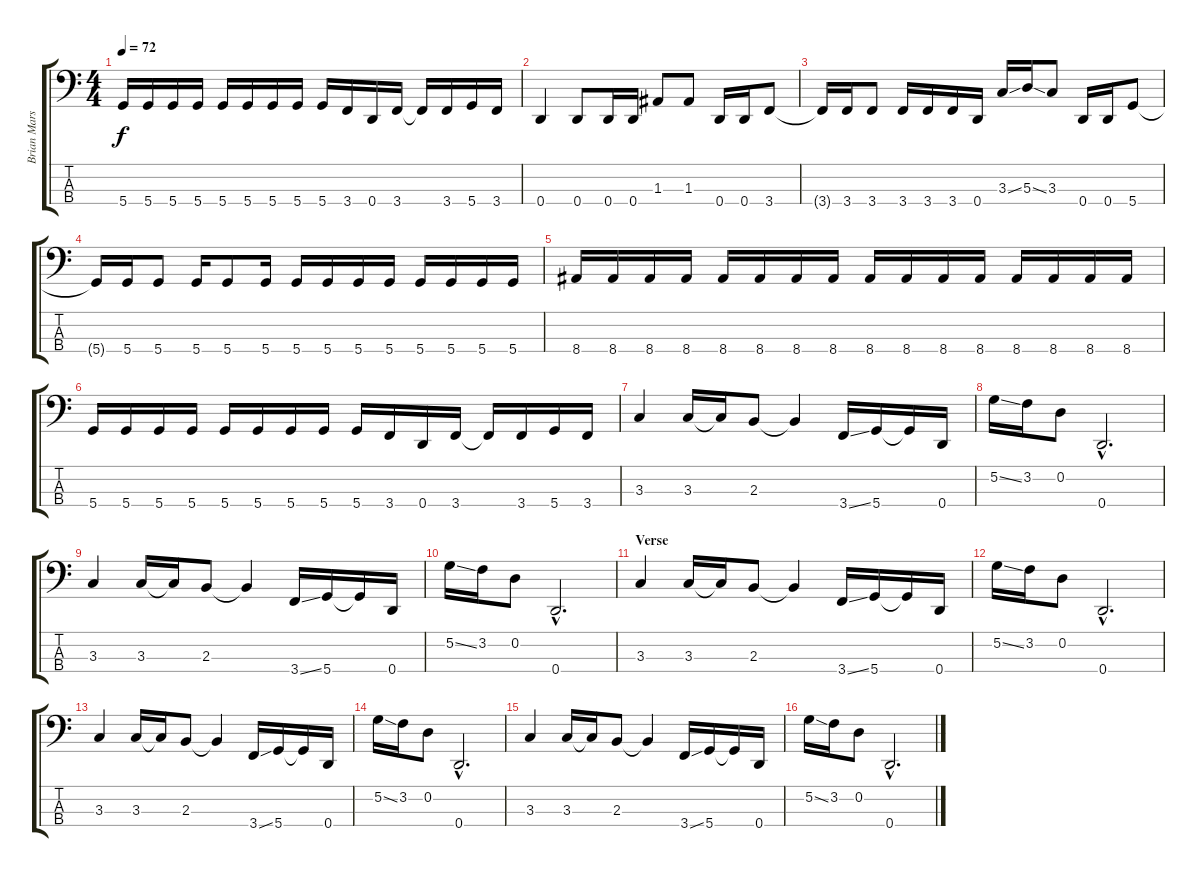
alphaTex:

\track ("Brian Marshall" "Brian Mars") {instrument electricbasspick}
\staff {score tabs}
\tuning (A2 D2 A1 D1) {hide}
\ts (4 4)
\tempo 72
\clef f4
\ks c
5.4.16{dy f} 5.4.16 5.4.16 5.4.16 5.4.16 5.4.16 5.4.16 5.4.16 5.4.16 3.4.16 0.4.16 3.4.16 3.4{t}.16 3.4.16 5.4.16 3.4.16 |
0.4.4 0.4.8 0.4.16 0.4.16 1.3.8 1.3.8 0.4.16 0.4.16 3.4.8 |
3.4{t}.16 3.4.16 3.4.8 3.4.16 3.4.16 3.4.16 0.4.16 3.3{ss}.16 5.3{ss}.16 3.3.8 0.4.16 0.4.16 5.4.8 |
5.4{t}.16 5.4.16 5.4.8 5.4.16 5.4.8 5.4.16 5.4.16 5.4.16 5.4.16 5.4.16 5.4.16 5.4.16 5.4.16 5.4.16 |
8.4.16 8.4.16 8.4.16 8.4.16 8.4.16 8.4.16 8.4.16 8.4.16 8.4.16 8.4.16 8.4.16 8.4.16 8.4.16 8.4.16 8.4.16 8.4.16 |
5.4.16 5.4.16 5.4.16 5.4.16 5.4.16 5.4.16 5.4.16 5.4.16 5.4.16 3.4.16 0.4.16 3.4.16 3.4{t}.16 3.4.16 5.4.16 3.4.16 |
3.3.4 3.3.16 3.3{t}.16 2.3.8 2.3{t}.4 3.4{ss}.16 5.4.16 5.4{t}.16 0.4.16 |
5.2{ss}.16 3.2.16 0.2.8 0.4{hac}.2{d} |
3.3.4 3.3.16 3.3{t}.16 2.3.8 2.3{t}.4 3.4{ss}.16 5.4.16 5.4{t}.16 0.4.16 |
5.2{ss}.16 3.2.16 0.2.8 0.4{hac}.2{d} |
\section ("" "Verse")
3.3.4 3.3.16 3.3{t}.16 2.3.8 2.3{t}.4 3.4{ss}.16 5.4.16 5.4{t}.16 0.4.16 |
5.2{ss}.16 3.2.16 0.2.8 0.4{hac}.2{d} |
3.3.4 3.3.16 3.3{t}.16 2.3.8 2.3{t}.4 3.4{ss}.16 5.4.16 5.4{t}.16 0.4.16 |
5.2{ss}.16 3.2.16 0.2.8 0.4{hac}.2{d} |
3.3.4 3.3.16 3.3{t}.16 2.3.8 2.3{t}.4 3.4{ss}.16 5.4.16 5.4{t}.16 0.4.16 |
5.2{ss}.16 3.2.16 0.2.8 0.4{hac}.2{d}
